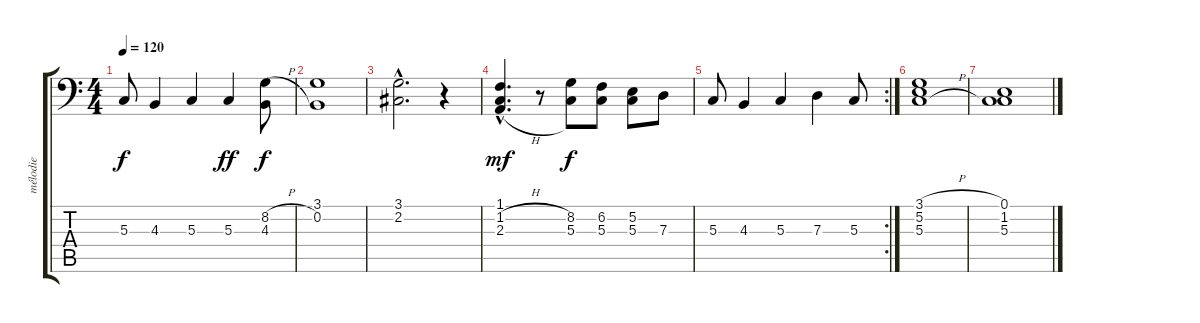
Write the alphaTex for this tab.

\track ("mélodie" "mélodie") {instrument vibraphone}
\staff {score tabs}
\tuning (E3 B2 G2 D2 A1 E1) {hide}
\ts (4 4)
\tempo 120
\clef f4
\ks c
5.3.8{dy f} 4.3.4 5.3.4 5.3.4{dy ff} (8.2{h} 4.3).8{dy f} |
(3.1 0.2).1 |
(3.1{hac} 2.2{hac}).2{d} r.4 |
(1.1{hac} 1.2{h hac} 2.3{h hac}).4{d dy mf} r.8 (8.2 5.3).8{dy f} (6.2 5.3).8 (5.2 5.3).8 7.3.8 |
\rc 2
5.3.8 4.3.4 5.3.4 7.3.4 5.3.8 |
(3.1{h} 5.2{h} 5.3{h}).1 |
(0.1 1.2 5.3).1
